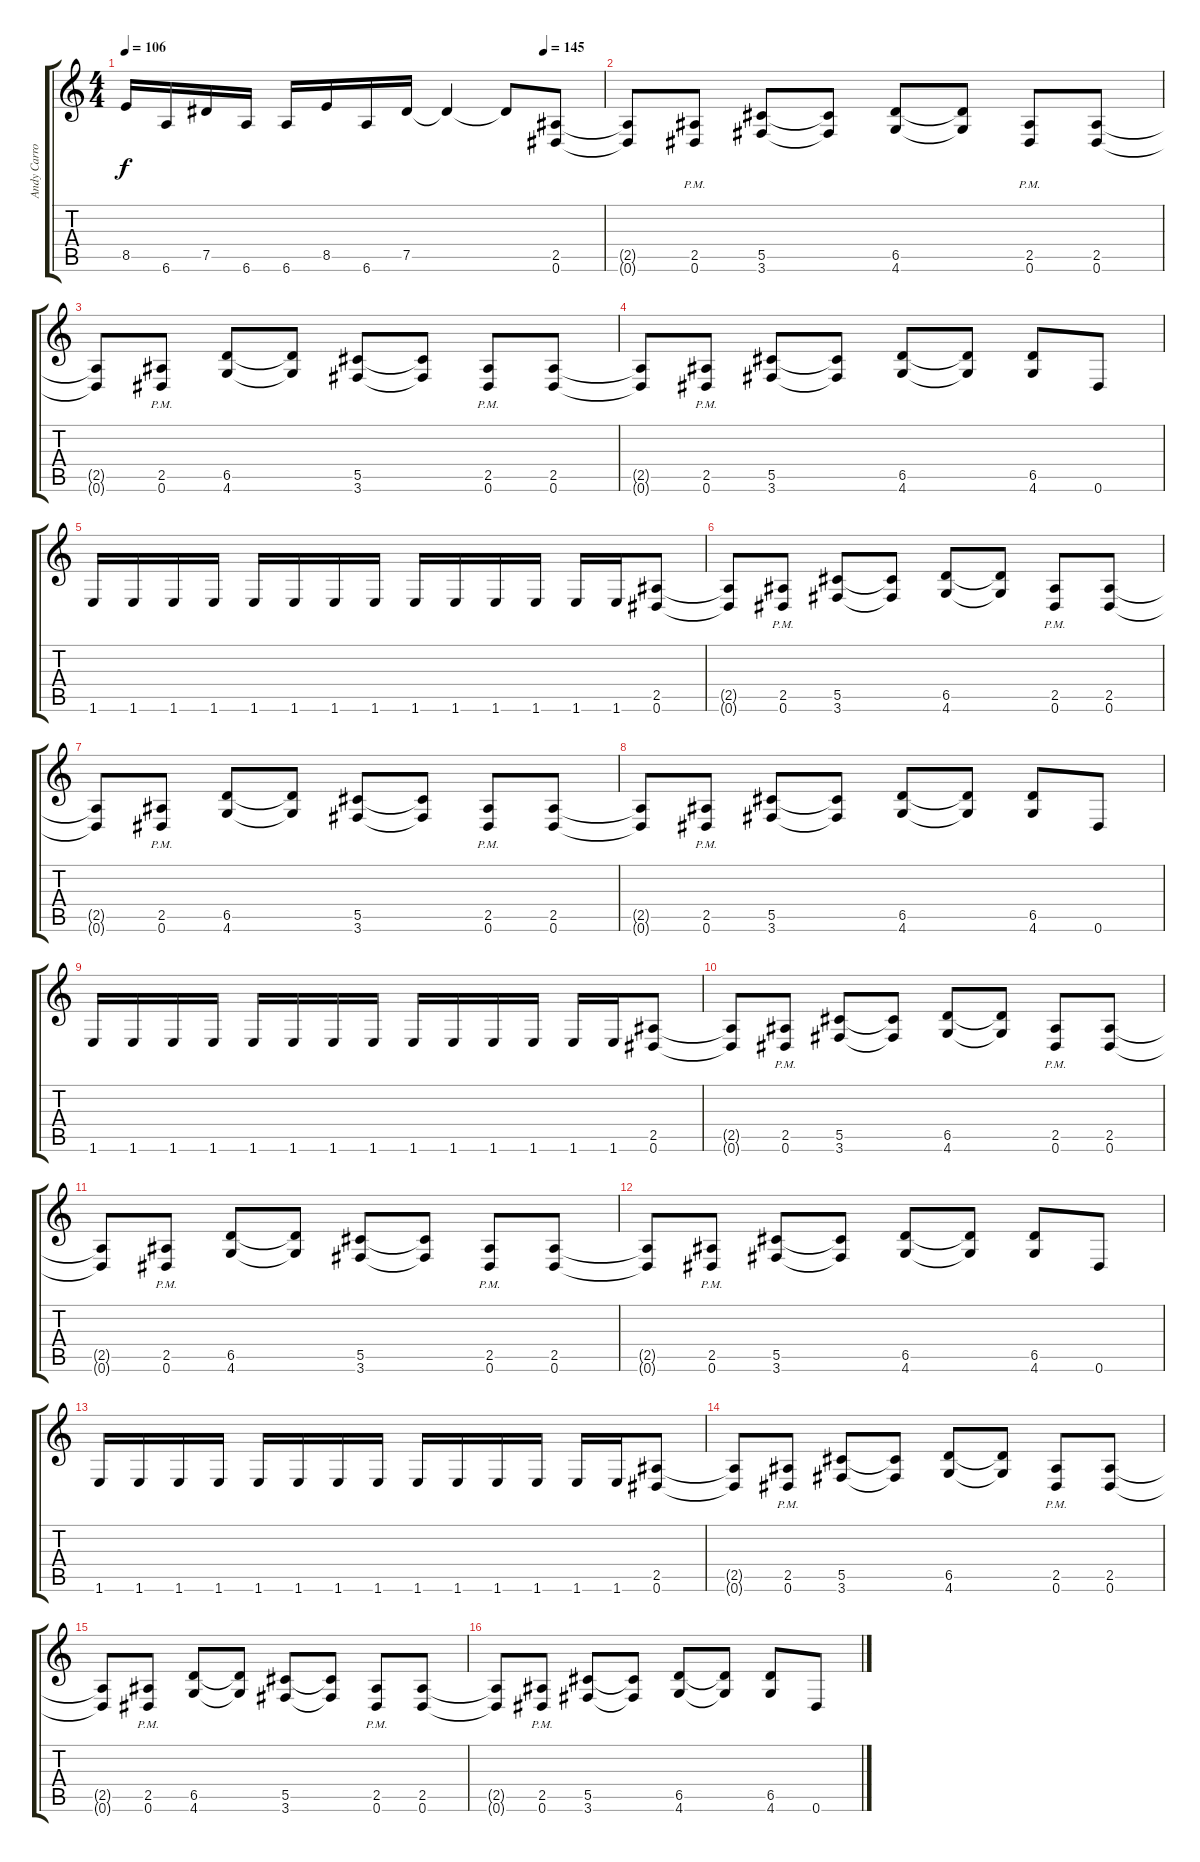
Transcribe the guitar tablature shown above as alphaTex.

\track ("Andy Carroll" "Andy Carro") {instrument distortionguitar}
\staff {score tabs}
\tuning (Eb4 Bb3 Gb3 Db3 Ab2 Eb2) {hide}
\ts (4 4)
\tempo 106
\tempo (145 0.875)
\clef g2
\ks c
8.5.16{dy f} 6.6.16 7.5.16 6.6.16 6.6.16 8.5.16 6.6.16 7.5.16 7.5{t}.4 7.5{t}.8 (2.5 0.6).8 |
(2.5{t} 0.6{t}).8 (2.5{pm} 0.6{pm}).8 (5.5 3.6).8 (5.5{t} 3.6{t}).8 (6.5 4.6).8 (6.5{t} 4.6{t}).8 (2.5{pm} 0.6{pm}).8 (2.5 0.6).8 |
(2.5{t} 0.6{t}).8 (2.5{pm} 0.6{pm}).8 (6.5 4.6).8 (6.5{t} 4.6{t}).8 (5.5 3.6).8 (5.5{t} 3.6{t}).8 (2.5{pm} 0.6{pm}).8 (2.5 0.6).8 |
(2.5{t} 0.6{t}).8 (2.5{pm} 0.6{pm}).8 (5.5 3.6).8 (5.5{t} 3.6{t}).8 (6.5 4.6).8 (6.5{t} 4.6{t}).8 (6.5 4.6).8 0.6.8 |
1.6.16 1.6.16 1.6.16 1.6.16 1.6.16 1.6.16 1.6.16 1.6.16 1.6.16 1.6.16 1.6.16 1.6.16 1.6.16 1.6.16 (2.5 0.6).8 |
(2.5{t} 0.6{t}).8 (2.5{pm} 0.6{pm}).8 (5.5 3.6).8 (5.5{t} 3.6{t}).8 (6.5 4.6).8 (6.5{t} 4.6{t}).8 (2.5{pm} 0.6{pm}).8 (2.5 0.6).8 |
(2.5{t} 0.6{t}).8 (2.5{pm} 0.6{pm}).8 (6.5 4.6).8 (6.5{t} 4.6{t}).8 (5.5 3.6).8 (5.5{t} 3.6{t}).8 (2.5{pm} 0.6{pm}).8 (2.5 0.6).8 |
(2.5{t} 0.6{t}).8 (2.5{pm} 0.6{pm}).8 (5.5 3.6).8 (5.5{t} 3.6{t}).8 (6.5 4.6).8 (6.5{t} 4.6{t}).8 (6.5 4.6).8 0.6.8 |
1.6.16 1.6.16 1.6.16 1.6.16 1.6.16 1.6.16 1.6.16 1.6.16 1.6.16 1.6.16 1.6.16 1.6.16 1.6.16 1.6.16 (2.5 0.6).8 |
(2.5{t} 0.6{t}).8 (2.5{pm} 0.6{pm}).8 (5.5 3.6).8 (5.5{t} 3.6{t}).8 (6.5 4.6).8 (6.5{t} 4.6{t}).8 (2.5{pm} 0.6{pm}).8 (2.5 0.6).8 |
(2.5{t} 0.6{t}).8 (2.5{pm} 0.6{pm}).8 (6.5 4.6).8 (6.5{t} 4.6{t}).8 (5.5 3.6).8 (5.5{t} 3.6{t}).8 (2.5{pm} 0.6{pm}).8 (2.5 0.6).8 |
(2.5{t} 0.6{t}).8 (2.5{pm} 0.6{pm}).8 (5.5 3.6).8 (5.5{t} 3.6{t}).8 (6.5 4.6).8 (6.5{t} 4.6{t}).8 (6.5 4.6).8 0.6.8 |
1.6.16 1.6.16 1.6.16 1.6.16 1.6.16 1.6.16 1.6.16 1.6.16 1.6.16 1.6.16 1.6.16 1.6.16 1.6.16 1.6.16 (2.5 0.6).8 |
(2.5{t} 0.6{t}).8 (2.5{pm} 0.6{pm}).8 (5.5 3.6).8 (5.5{t} 3.6{t}).8 (6.5 4.6).8 (6.5{t} 4.6{t}).8 (2.5{pm} 0.6{pm}).8 (2.5 0.6).8 |
(2.5{t} 0.6{t}).8 (2.5{pm} 0.6{pm}).8 (6.5 4.6).8 (6.5{t} 4.6{t}).8 (5.5 3.6).8 (5.5{t} 3.6{t}).8 (2.5{pm} 0.6{pm}).8 (2.5 0.6).8 |
(2.5{t} 0.6{t}).8 (2.5{pm} 0.6{pm}).8 (5.5 3.6).8 (5.5{t} 3.6{t}).8 (6.5 4.6).8 (6.5{t} 4.6{t}).8 (6.5 4.6).8 0.6.8
